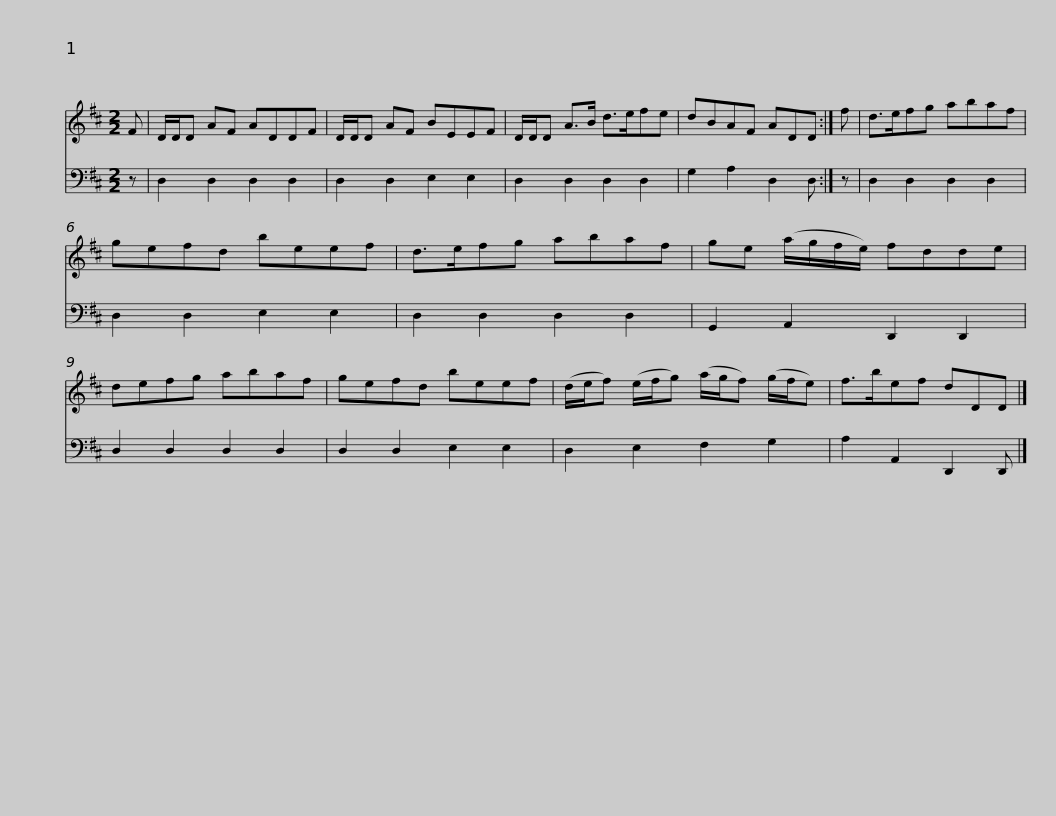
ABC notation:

X:1
%%score 1 2
L:1/8
M:2/2
I:linebreak $
K:D
V:1 treble
V:2 bass
V:1
 F | D/D/D AF ADDF | D/D/D AF BEEF | D/D/D A>B d>efe | dBAF ADD :| %5
 f |$ d>efg abaf | gefd beef | d>efg abaf | ge (a/g/f/e/) fdde | %10
 defg abaf |$ gefd beef | (d/e/f) (e/f/g) (a/g/f) (g/f/e) | f>bef dDD |] %14
V:2
 z | D,2 D,2 D,2 D,2 | D,2 D,2 E,2 E,2 | D,2 D,2 D,2 D,2 | G,2 A,2 D,2 D, :| %5
 z |$ D,2 D,2 D,2 D,2 | D,2 D,2 E,2 E,2 | D,2 D,2 D,2 D,2 | G,,2 A,,2 D,,2 D,,2 | %10
 D,2 D,2 D,2 D,2 |$ D,2 D,2 E,2 E,2 | D,2 E,2 F,2 G,2 | A,2 A,,2 D,,2 D,, |] %14
